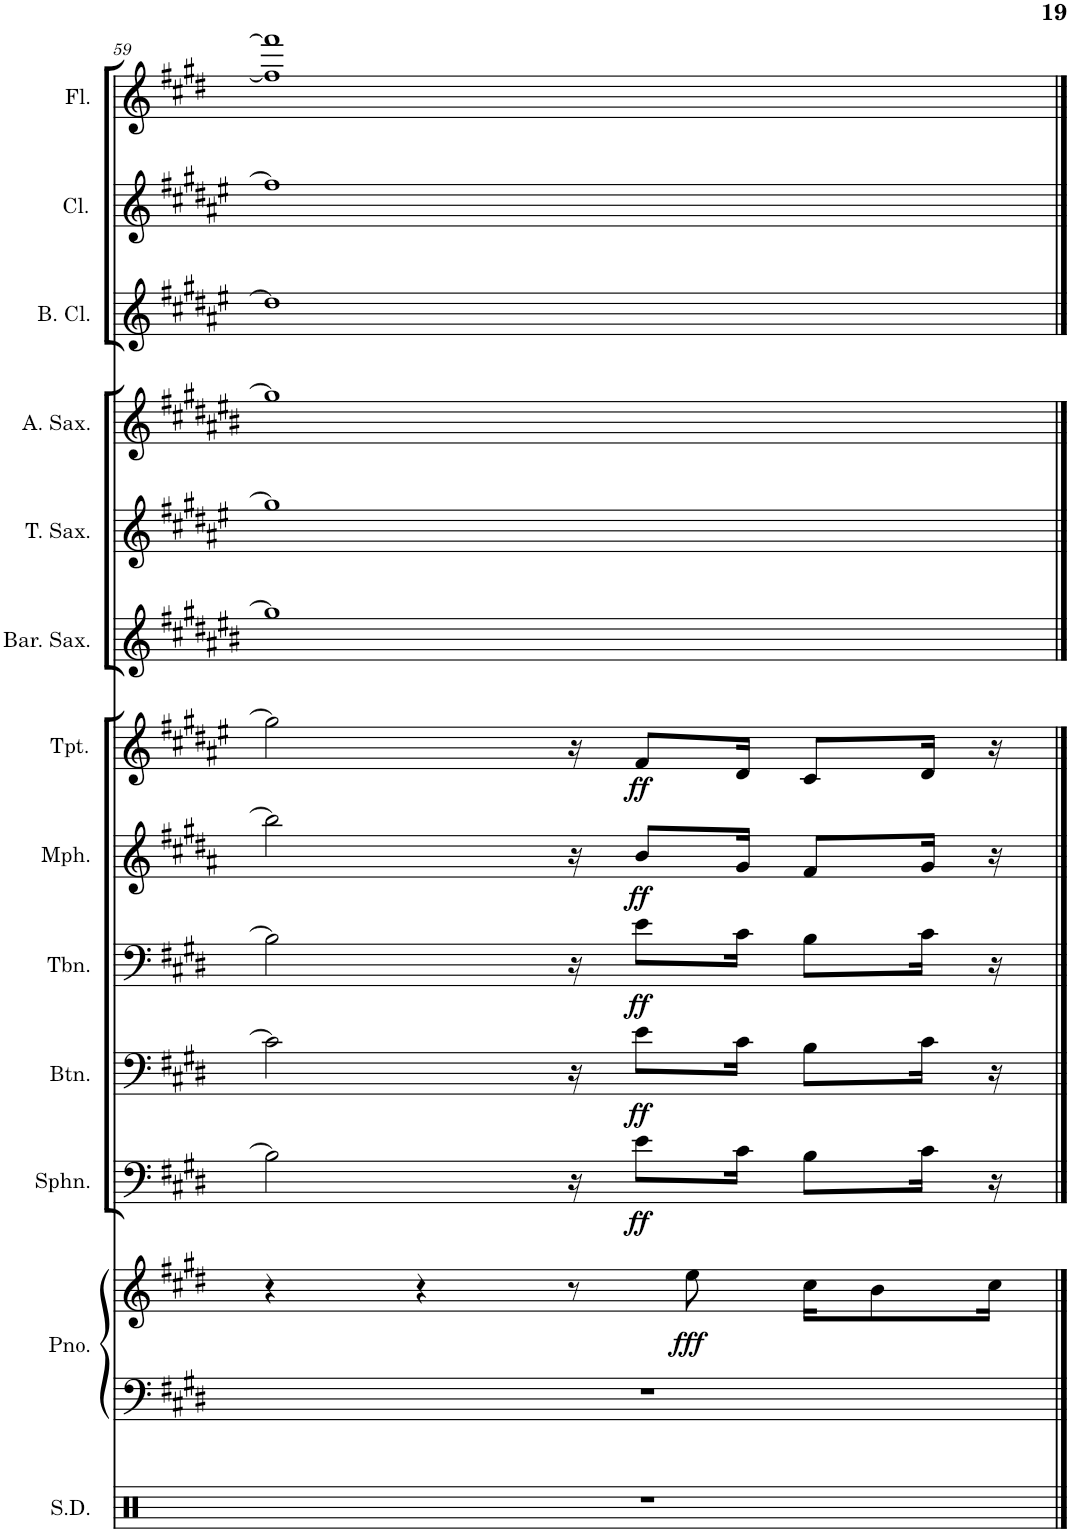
**kern	**kern	**kern	**dynam	**kern	**dynam	**kern	**dynam	**kern	**dynam	**kern	**dynam	**kern	**dynam	**kern	**kern	**kern	**kern	**kern	**kern
*part13	*part12	*part12	*part12	*part11	*part11	*part10	*part10	*part9	*part9	*part8	*part8	*part7	*part7	*part6	*part5	*part4	*part3	*part2	*part1
*staff14	*staff13	*staff12	*staff12/13	*staff11	*staff11	*staff10	*staff10	*staff9	*staff9	*staff8	*staff8	*staff7	*staff7	*staff6	*staff5	*staff4	*staff3	*staff2	*staff1
*I"Snare Drum	*I"Piano	*	*	*I"Sousaphone	*	*I"Baritone	*	*I"Trombone	*	*I"Mellophone	*	*I"Trumpet	*	*I"Baritone Sax	*I"Tenor Sax	*I"Alto Sax	*I"Bass Clarinet	*I"Clarinet	*I"Flute
*I'S.D.	*I'Pno.	*	*	*I'Sphn.	*	*I'Btn.	*	*I'Tbn.	*	*I'Mph.	*	*I'Tpt.	*	*I'Bar. Sax.	*I'T. Sax.	*I'A. Sax.	*I'B. Cl.	*I'Cl.	*I'Fl.
!!LO:PB:g=z
*clefX	*clefF4	*clefG2	*	*clefF4	*	*clefF4	*	*clefF4	*	*clefG2	*	*clefG2	*	*clefG2	*clefG2	*clefG2	*clefG2	*clefG2	*clefG2
*	*	*	*	*	*	*Trd4c7	*	*	*	*Trd4c7	*	*Trd1c2	*	*Trd12c21	*Trd8c14	*Trd5c9	*Trd8c14	*Trd1c2	*
*k[]	*k[f#c#g#d#]	*k[f#c#g#d#]	*	*k[f#c#g#d#]	*	*k[f#c#g#d#]	*	*k[f#c#g#d#]	*	*k[f#c#g#d#a#]	*	*k[f#c#g#d#a#e#]	*	*k[f#c#g#d#a#e#b#]	*k[f#c#g#d#a#e#]	*k[f#c#g#d#a#e#b#]	*k[f#c#g#d#a#e#]	*k[f#c#g#d#a#e#]	*k[f#c#g#d#]
*M4/4	*M4/4	*M4/4	*	*M4/4	*	*M4/4	*	*M4/4	*	*M4/4	*	*M4/4	*	*M4/4	*M4/4	*M4/4	*M4/4	*M4/4	*M4/4
=59	=59	=59	=59	=59	=59	=59	=59	=59	=59	=59	=59	=59	=59	=59	=59	=59	=59	=59	=59
1r	1r	4r	.	2B\]	.	2c#\]	.	2B\]	.	2bb\]	.	2gg#\]	.	1gg#]	1gg#]	1gg#]	1dd#]	1ff#]	1ff#] 1fff#]
.	.	4r	.	.	.	.	.	.	.	.	.	.	.	.	.	.	.	.	.
.	.	8r	.	16r	.	16r	.	16r	.	16r	.	16r	.	.	.	.	.	.	.
!	!	!	!	!	!LO:DY:b	!	!LO:DY:b	!	!LO:DY:b	!	!LO:DY:b	!	!LO:DY:b	!	!	!	!	!	!
.	.	.	.	8e\L	ff	8e\L	ff	8e\L	ff	8b/L	ff	8f#/L	ff	.	.	.	.	.	.
!	!	!	!LO:DY:b	!	!	!	!	!	!	!	!	!	!	!	!	!	!	!	!
.	.	8ee\	fff	.	.	.	.	.	.	.	.	.	.	.	.	.	.	.	.
.	.	.	.	16c#\Jk	.	16c#\Jk	.	16c#\Jk	.	16g#/Jk	.	16d#/Jk	.	.	.	.	.	.	.
.	.	16cc#\KL	.	8B\L	.	8B\L	.	8B\L	.	8f#/L	.	8c#/L	.	.	.	.	.	.	.
.	.	8b\	.	.	.	.	.	.	.	.	.	.	.	.	.	.	.	.	.
.	.	.	.	16c#\Jk	.	16c#\Jk	.	16c#\Jk	.	16g#/Jk	.	16d#/Jk	.	.	.	.	.	.	.
.	.	16cc#\Jk	.	16r	.	16r	.	16r	.	16r	.	16r	.	.	.	.	.	.	.
==	==	==	==	==	==	==	==	==	==	==	==	==	==	==	==	==	==	==	==
*-	*-	*-	*-	*-	*-	*-	*-	*-	*-	*-	*-	*-	*-	*-	*-	*-	*-	*-	*-
